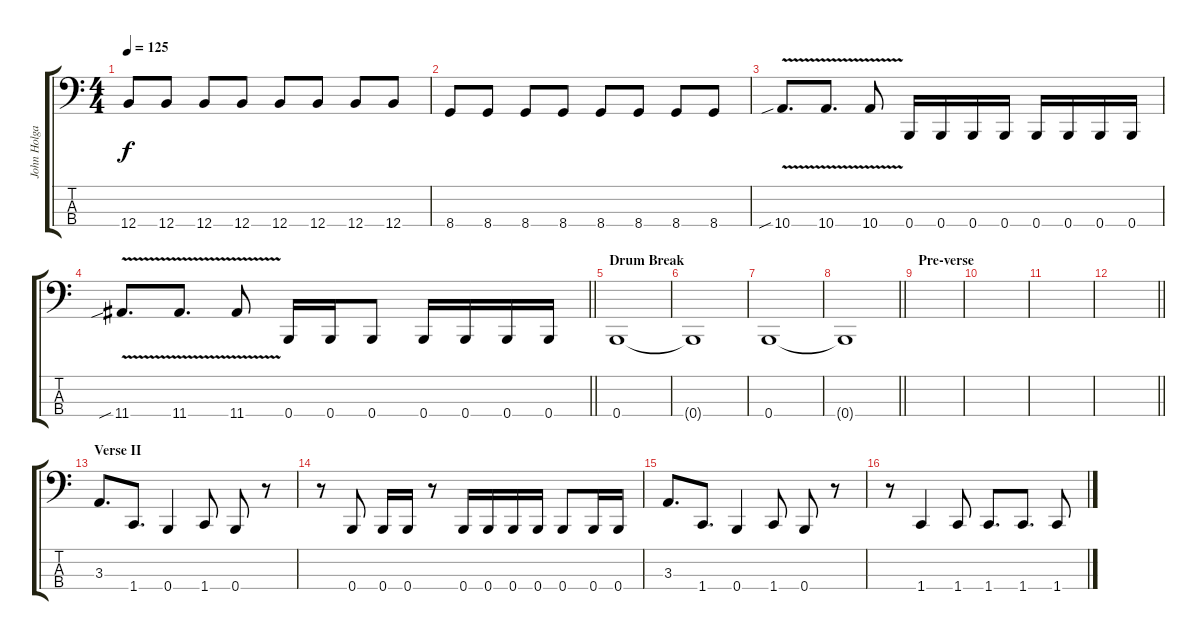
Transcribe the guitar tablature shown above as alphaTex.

\track ("John Holgado" "John Holga") {instrument electricbasspick}
\staff {score tabs}
\tuning (E2 B1 Gb1 B0) {hide}
\ts (4 4)
\tempo 125
\clef f4
\ks c
12.4.8{dy f} 12.4.8 12.4.8 12.4.8 12.4.8 12.4.8 12.4.8 12.4.8 |
8.4.8 8.4.8 8.4.8 8.4.8 8.4.8 8.4.8 8.4.8 8.4.8 |
10.4{v sib}.8{d} 10.4{v}.8{d} 10.4{v}.8 0.4.16 0.4.16 0.4.16 0.4.16 0.4.16 0.4.16 0.4.16 0.4.16 |
\barLineRight lightlight
11.4{v sib}.8{d} 11.4{v}.8{d} 11.4{v}.8 0.4.16 0.4.16 0.4.8 0.4.16 0.4.16 0.4.16 0.4.16 |
\section ("" "Drum Break")
0.4.1 |
0.4{t}.1 |
0.4.1 |
\barLineRight lightlight
0.4{t}.1 |
\section ("" "Pre-verse")
|
|
|
\barLineRight lightlight
|
\section ("" "Verse II")
3.3.8{d} 1.4.8{d} 0.4.4 1.4.8 0.4.8 r.8 |
r.8 0.4.8 0.4.16 0.4.16 r.8 0.4.16 0.4.16 0.4.16 0.4.16 0.4.8 0.4.16 0.4.16 |
3.3.8{d} 1.4.8{d} 0.4.4 1.4.8 0.4.8 r.8 |
r.8 1.4.4 1.4.8 1.4.8{d} 1.4.8{d} 1.4.8
